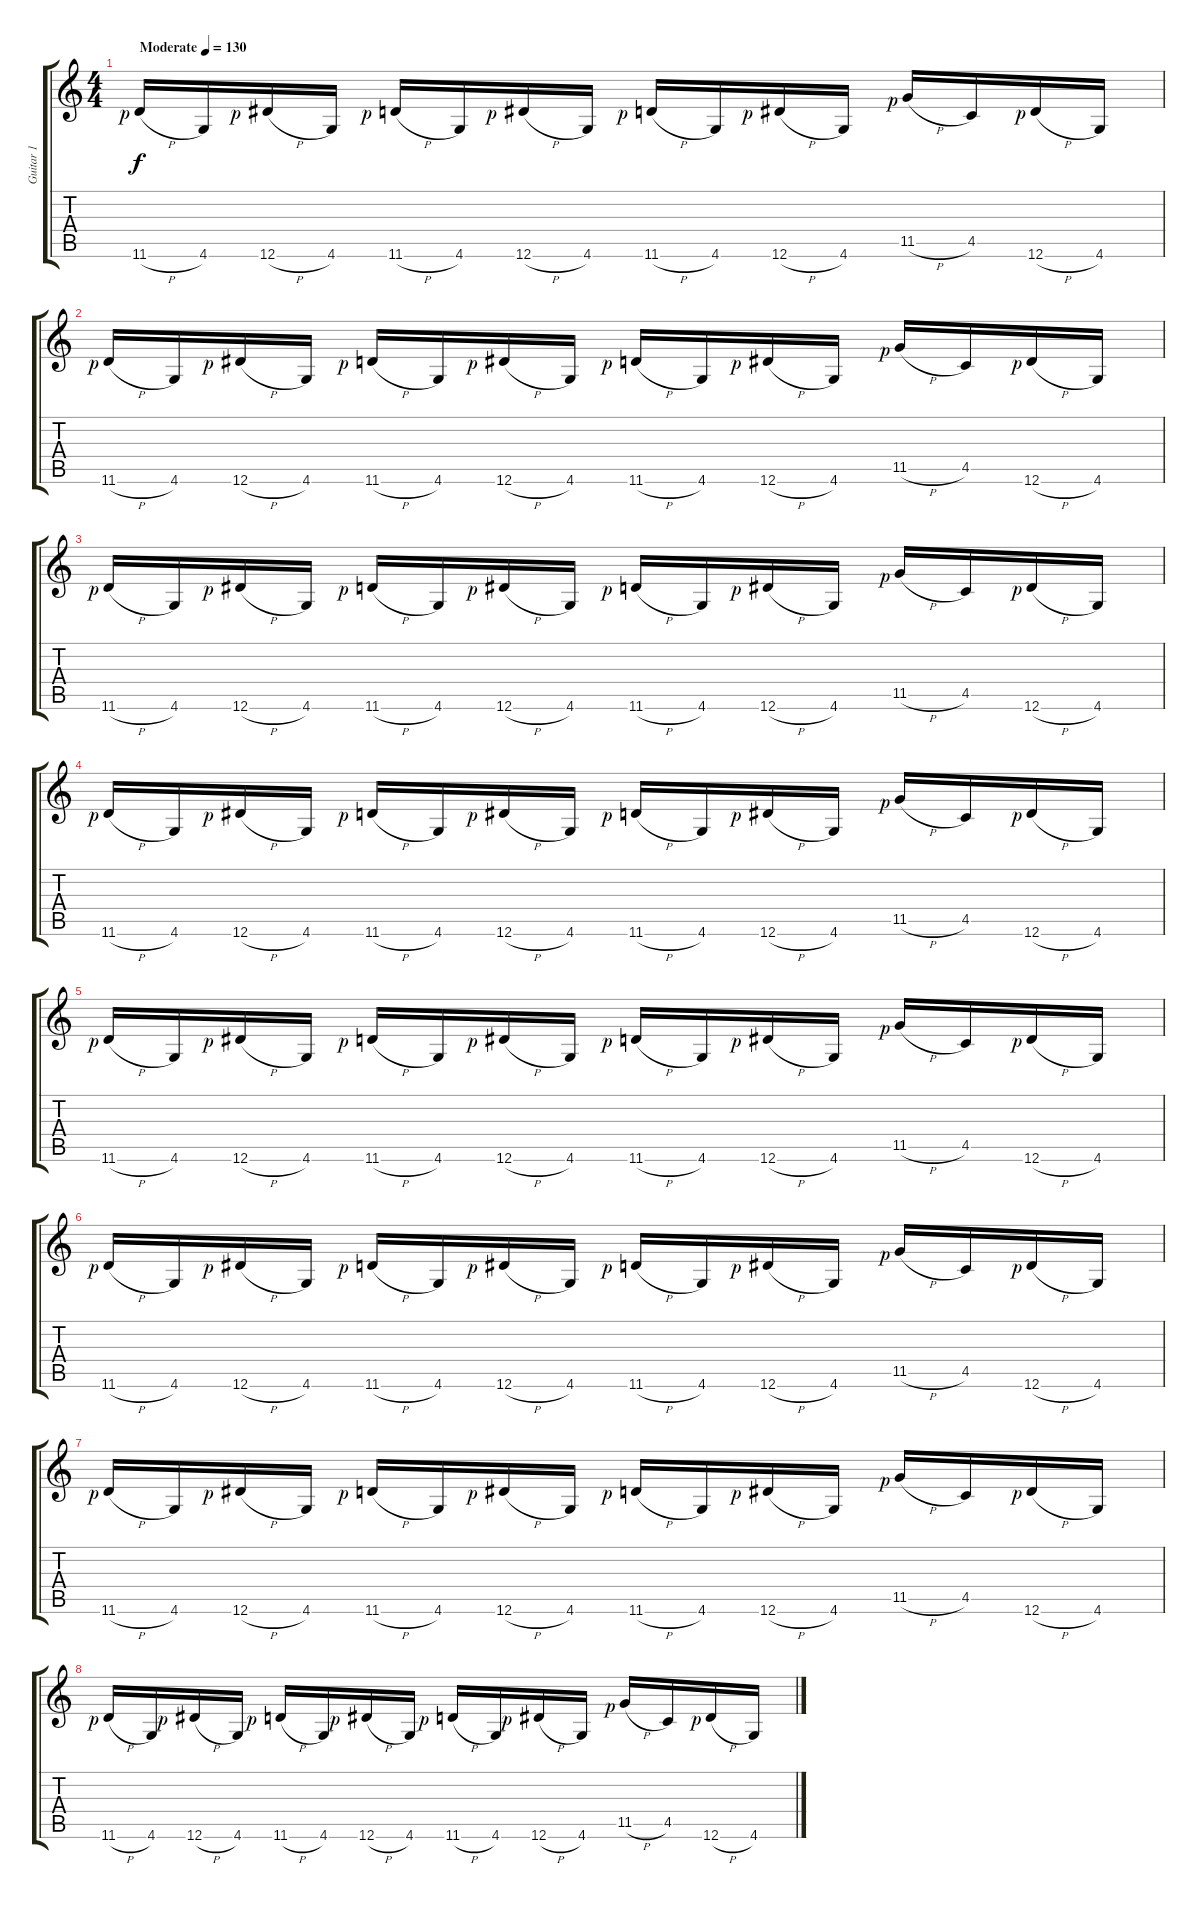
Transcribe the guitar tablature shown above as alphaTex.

\track ("Guitar 1" "Guitar 1") {instrument distortionguitar}
\staff {score tabs}
\tuning (Eb4 Bb3 Gb3 Db3 Ab2 Eb2) {hide}
\ts (4 4)
\tempo (130 "Moderate")
\clef g2
\ks c
11.6{h rf 1}.16{dy f instrument distortionguitar} 4.6.16 12.6{h rf 1}.16 4.6.16 11.6{h rf 1}.16 4.6.16 12.6{h rf 1}.16 4.6.16 11.6{h rf 1}.16 4.6.16 12.6{h rf 1}.16 4.6.16 11.5{h rf 1}.16 4.5.16 12.6{h rf 1}.16 4.6.16 |
11.6{h rf 1}.16 4.6.16 12.6{h rf 1}.16 4.6.16 11.6{h rf 1}.16 4.6.16 12.6{h rf 1}.16 4.6.16 11.6{h rf 1}.16 4.6.16 12.6{h rf 1}.16 4.6.16 11.5{h rf 1}.16 4.5.16 12.6{h rf 1}.16 4.6.16 |
11.6{h rf 1}.16 4.6.16 12.6{h rf 1}.16 4.6.16 11.6{h rf 1}.16 4.6.16 12.6{h rf 1}.16 4.6.16 11.6{h rf 1}.16 4.6.16 12.6{h rf 1}.16 4.6.16 11.5{h rf 1}.16 4.5.16 12.6{h rf 1}.16 4.6.16 |
11.6{h rf 1}.16 4.6.16 12.6{h rf 1}.16 4.6.16 11.6{h rf 1}.16 4.6.16 12.6{h rf 1}.16 4.6.16 11.6{h rf 1}.16 4.6.16 12.6{h rf 1}.16 4.6.16 11.5{h rf 1}.16 4.5.16 12.6{h rf 1}.16 4.6.16 |
11.6{h rf 1}.16 4.6.16 12.6{h rf 1}.16 4.6.16 11.6{h rf 1}.16 4.6.16 12.6{h rf 1}.16 4.6.16 11.6{h rf 1}.16 4.6.16 12.6{h rf 1}.16 4.6.16 11.5{h rf 1}.16 4.5.16 12.6{h rf 1}.16 4.6.16 |
11.6{h rf 1}.16 4.6.16 12.6{h rf 1}.16 4.6.16 11.6{h rf 1}.16 4.6.16 12.6{h rf 1}.16 4.6.16 11.6{h rf 1}.16 4.6.16 12.6{h rf 1}.16 4.6.16 11.5{h rf 1}.16 4.5.16 12.6{h rf 1}.16 4.6.16 |
11.6{h rf 1}.16 4.6.16 12.6{h rf 1}.16 4.6.16 11.6{h rf 1}.16 4.6.16 12.6{h rf 1}.16 4.6.16 11.6{h rf 1}.16 4.6.16 12.6{h rf 1}.16 4.6.16 11.5{h rf 1}.16 4.5.16 12.6{h rf 1}.16 4.6.16 |
11.6{h rf 1}.16 4.6.16 12.6{h rf 1}.16 4.6.16 11.6{h rf 1}.16 4.6.16 12.6{h rf 1}.16 4.6.16 11.6{h rf 1}.16 4.6.16 12.6{h rf 1}.16 4.6.16 11.5{h rf 1}.16 4.5.16 12.6{h rf 1}.16 4.6.16
